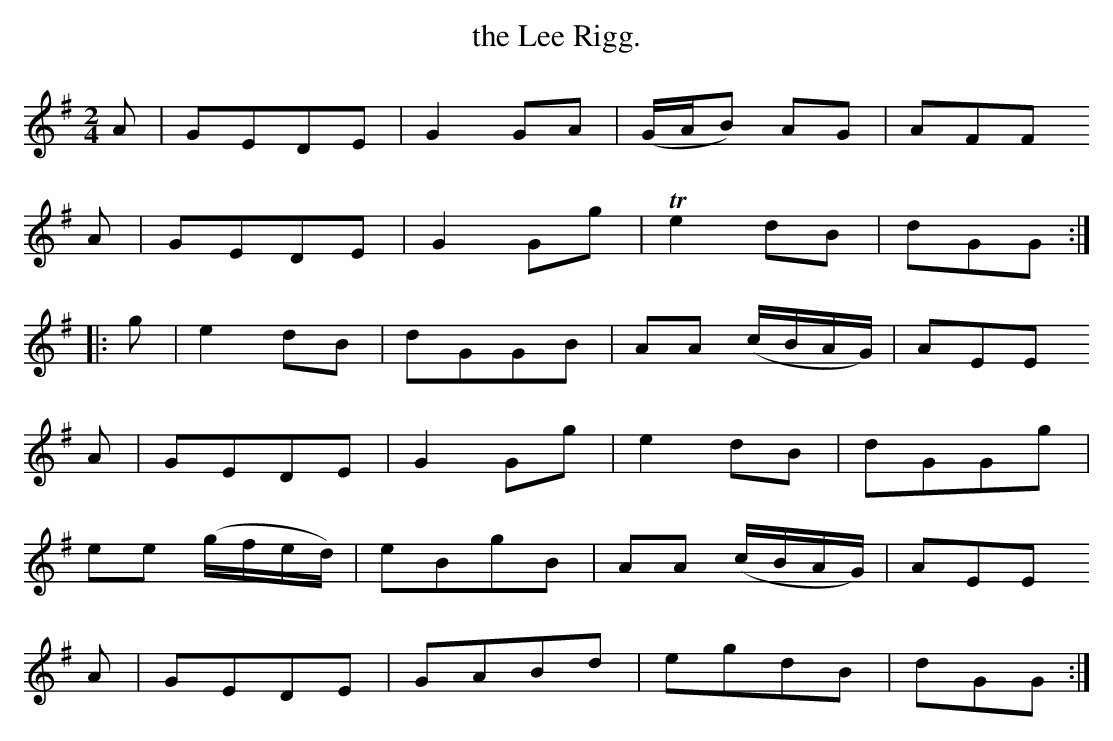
X:1
T:the Lee Rigg.
M:2/4
L:1/8
K:G
A|GEDE         |G2GA|(G/A/B) AG       |AFF
A|GEDE         |G2Gg|Te2     dB       |dGG::
g|e2  dB       |dGGB| AA    (c/B/A/G/)|AEE
A|GEDE         |G2Gg| e2     dB       |dGGg|
  ee (g/f/e/d/)|eBgB| AA    (c/B/A/G/)|AEE
A|GEDE         |GABd| egdB            |dGG:|
